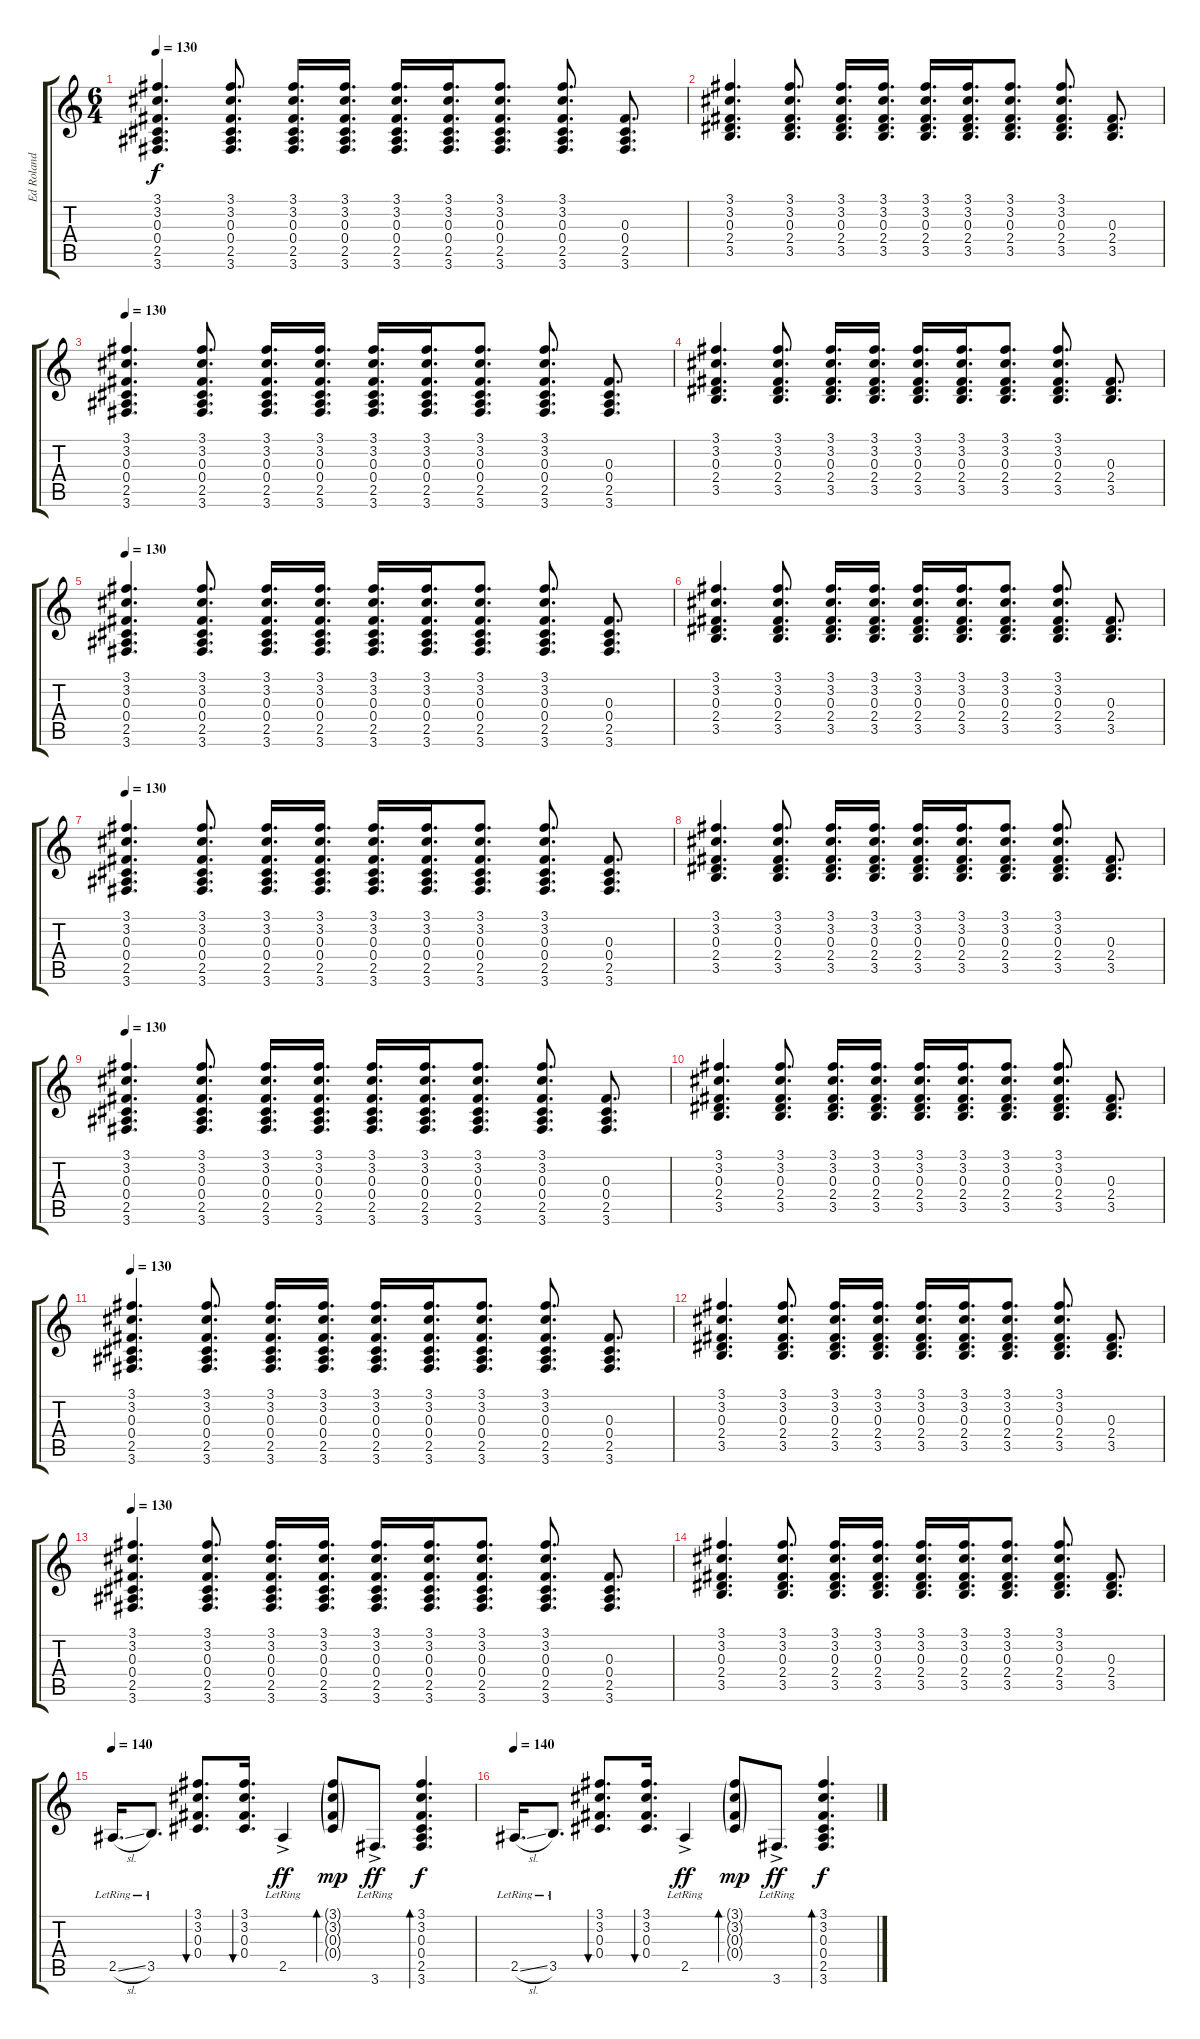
\track ("Ed Roland" "Ed Roland") {instrument acousticguitarsteel}
\staff {score tabs}
\tuning (Eb4 Bb3 Gb3 Db3 Ab2 Eb2) {hide}
\ts (6 4)
\tempo 130
\clef g2
\ks c
(3.1 3.2 0.3 0.4 2.5 3.6).4{d dy f} (3.1 3.2 0.3 0.4 2.5 3.6).8{d} (3.1 3.2 0.3 0.4 2.5 3.6).16{d} (3.1 3.2 0.3 0.4 2.5 3.6).16{d} (3.1 3.2 0.3 0.4 2.5 3.6).16{d} (3.1 3.2 0.3 0.4 2.5 3.6).16{d} (3.1 3.2 0.3 0.4 2.5 3.6).8{d} (3.1 3.2 0.3 0.4 2.5 3.6).8{d} (0.3 0.4 2.5 3.6).8{d} |
(3.1 3.2 0.3 2.4 3.5).4{d} (3.1 3.2 0.3 2.4 3.5).8{d} (3.1 3.2 0.3 2.4 3.5).16{d} (3.1 3.2 0.3 2.4 3.5).16{d} (3.1 3.2 0.3 2.4 3.5).16{d} (3.1 3.2 0.3 2.4 3.5).16{d} (3.1 3.2 0.3 2.4 3.5).8{d} (3.1 3.2 0.3 2.4 3.5).8{d} (0.3 2.4 3.5).8{d} |
\tempo 130
(3.1 3.2 0.3 0.4 2.5 3.6).4{d} (3.1 3.2 0.3 0.4 2.5 3.6).8{d} (3.1 3.2 0.3 0.4 2.5 3.6).16{d} (3.1 3.2 0.3 0.4 2.5 3.6).16{d} (3.1 3.2 0.3 0.4 2.5 3.6).16{d} (3.1 3.2 0.3 0.4 2.5 3.6).16{d} (3.1 3.2 0.3 0.4 2.5 3.6).8{d} (3.1 3.2 0.3 0.4 2.5 3.6).8{d} (0.3 0.4 2.5 3.6).8{d} |
(3.1 3.2 0.3 2.4 3.5).4{d} (3.1 3.2 0.3 2.4 3.5).8{d} (3.1 3.2 0.3 2.4 3.5).16{d} (3.1 3.2 0.3 2.4 3.5).16{d} (3.1 3.2 0.3 2.4 3.5).16{d} (3.1 3.2 0.3 2.4 3.5).16{d} (3.1 3.2 0.3 2.4 3.5).8{d} (3.1 3.2 0.3 2.4 3.5).8{d} (0.3 2.4 3.5).8{d} |
\tempo 130
(3.1 3.2 0.3 0.4 2.5 3.6).4{d} (3.1 3.2 0.3 0.4 2.5 3.6).8{d} (3.1 3.2 0.3 0.4 2.5 3.6).16{d} (3.1 3.2 0.3 0.4 2.5 3.6).16{d} (3.1 3.2 0.3 0.4 2.5 3.6).16{d} (3.1 3.2 0.3 0.4 2.5 3.6).16{d} (3.1 3.2 0.3 0.4 2.5 3.6).8{d} (3.1 3.2 0.3 0.4 2.5 3.6).8{d} (0.3 0.4 2.5 3.6).8{d} |
(3.1 3.2 0.3 2.4 3.5).4{d} (3.1 3.2 0.3 2.4 3.5).8{d} (3.1 3.2 0.3 2.4 3.5).16{d} (3.1 3.2 0.3 2.4 3.5).16{d} (3.1 3.2 0.3 2.4 3.5).16{d} (3.1 3.2 0.3 2.4 3.5).16{d} (3.1 3.2 0.3 2.4 3.5).8{d} (3.1 3.2 0.3 2.4 3.5).8{d} (0.3 2.4 3.5).8{d} |
\tempo 130
(3.1 3.2 0.3 0.4 2.5 3.6).4{d} (3.1 3.2 0.3 0.4 2.5 3.6).8{d} (3.1 3.2 0.3 0.4 2.5 3.6).16{d} (3.1 3.2 0.3 0.4 2.5 3.6).16{d} (3.1 3.2 0.3 0.4 2.5 3.6).16{d} (3.1 3.2 0.3 0.4 2.5 3.6).16{d} (3.1 3.2 0.3 0.4 2.5 3.6).8{d} (3.1 3.2 0.3 0.4 2.5 3.6).8{d} (0.3 0.4 2.5 3.6).8{d} |
(3.1 3.2 0.3 2.4 3.5).4{d} (3.1 3.2 0.3 2.4 3.5).8{d} (3.1 3.2 0.3 2.4 3.5).16{d} (3.1 3.2 0.3 2.4 3.5).16{d} (3.1 3.2 0.3 2.4 3.5).16{d} (3.1 3.2 0.3 2.4 3.5).16{d} (3.1 3.2 0.3 2.4 3.5).8{d} (3.1 3.2 0.3 2.4 3.5).8{d} (0.3 2.4 3.5).8{d} |
\tempo 130
(3.1 3.2 0.3 0.4 2.5 3.6).4{d} (3.1 3.2 0.3 0.4 2.5 3.6).8{d} (3.1 3.2 0.3 0.4 2.5 3.6).16{d} (3.1 3.2 0.3 0.4 2.5 3.6).16{d} (3.1 3.2 0.3 0.4 2.5 3.6).16{d} (3.1 3.2 0.3 0.4 2.5 3.6).16{d} (3.1 3.2 0.3 0.4 2.5 3.6).8{d} (3.1 3.2 0.3 0.4 2.5 3.6).8{d} (0.3 0.4 2.5 3.6).8{d} |
(3.1 3.2 0.3 2.4 3.5).4{d} (3.1 3.2 0.3 2.4 3.5).8{d} (3.1 3.2 0.3 2.4 3.5).16{d} (3.1 3.2 0.3 2.4 3.5).16{d} (3.1 3.2 0.3 2.4 3.5).16{d} (3.1 3.2 0.3 2.4 3.5).16{d} (3.1 3.2 0.3 2.4 3.5).8{d} (3.1 3.2 0.3 2.4 3.5).8{d} (0.3 2.4 3.5).8{d} |
\tempo 130
(3.1 3.2 0.3 0.4 2.5 3.6).4{d} (3.1 3.2 0.3 0.4 2.5 3.6).8{d} (3.1 3.2 0.3 0.4 2.5 3.6).16{d} (3.1 3.2 0.3 0.4 2.5 3.6).16{d} (3.1 3.2 0.3 0.4 2.5 3.6).16{d} (3.1 3.2 0.3 0.4 2.5 3.6).16{d} (3.1 3.2 0.3 0.4 2.5 3.6).8{d} (3.1 3.2 0.3 0.4 2.5 3.6).8{d} (0.3 0.4 2.5 3.6).8{d} |
(3.1 3.2 0.3 2.4 3.5).4{d} (3.1 3.2 0.3 2.4 3.5).8{d} (3.1 3.2 0.3 2.4 3.5).16{d} (3.1 3.2 0.3 2.4 3.5).16{d} (3.1 3.2 0.3 2.4 3.5).16{d} (3.1 3.2 0.3 2.4 3.5).16{d} (3.1 3.2 0.3 2.4 3.5).8{d} (3.1 3.2 0.3 2.4 3.5).8{d} (0.3 2.4 3.5).8{d} |
\tempo 130
(3.1 3.2 0.3 0.4 2.5 3.6).4{d} (3.1 3.2 0.3 0.4 2.5 3.6).8{d} (3.1 3.2 0.3 0.4 2.5 3.6).16{d} (3.1 3.2 0.3 0.4 2.5 3.6).16{d} (3.1 3.2 0.3 0.4 2.5 3.6).16{d} (3.1 3.2 0.3 0.4 2.5 3.6).16{d} (3.1 3.2 0.3 0.4 2.5 3.6).8{d} (3.1 3.2 0.3 0.4 2.5 3.6).8{d} (0.3 0.4 2.5 3.6).8{d} |
(3.1 3.2 0.3 2.4 3.5).4{d} (3.1 3.2 0.3 2.4 3.5).8{d} (3.1 3.2 0.3 2.4 3.5).16{d} (3.1 3.2 0.3 2.4 3.5).16{d} (3.1 3.2 0.3 2.4 3.5).16{d} (3.1 3.2 0.3 2.4 3.5).16{d} (3.1 3.2 0.3 2.4 3.5).8{d} (3.1 3.2 0.3 2.4 3.5).8{d} (0.3 2.4 3.5).8{d} |
\tempo 140
2.5{sl lr}.16{d} 3.5{lr}.8{d} (3.1 3.2 0.3 0.4).8{d bu 60} (3.1 3.2 0.3 0.4).16{d bu 60} 2.5{ac lr}.4{dy ff} (3.1{g} 3.2{g} 0.3{g} 0.4{g}).8{bd 60 dy mp} 3.6{ac lr}.8{d dy ff} (3.1 3.2 0.3 0.4 2.5 3.6).4{d bd 60 dy f} |
\tempo 140
2.5{sl lr}.16{d} 3.5{lr}.8{d} (3.1 3.2 0.3 0.4).8{d bu 60} (3.1 3.2 0.3 0.4).16{d bu 60} 2.5{ac lr}.4{dy ff} (3.1{g} 3.2{g} 0.3{g} 0.4{g}).8{bd 60 dy mp} 3.6{ac lr}.8{d dy ff} (3.1 3.2 0.3 0.4 2.5 3.6).4{d bd 60 dy f}
